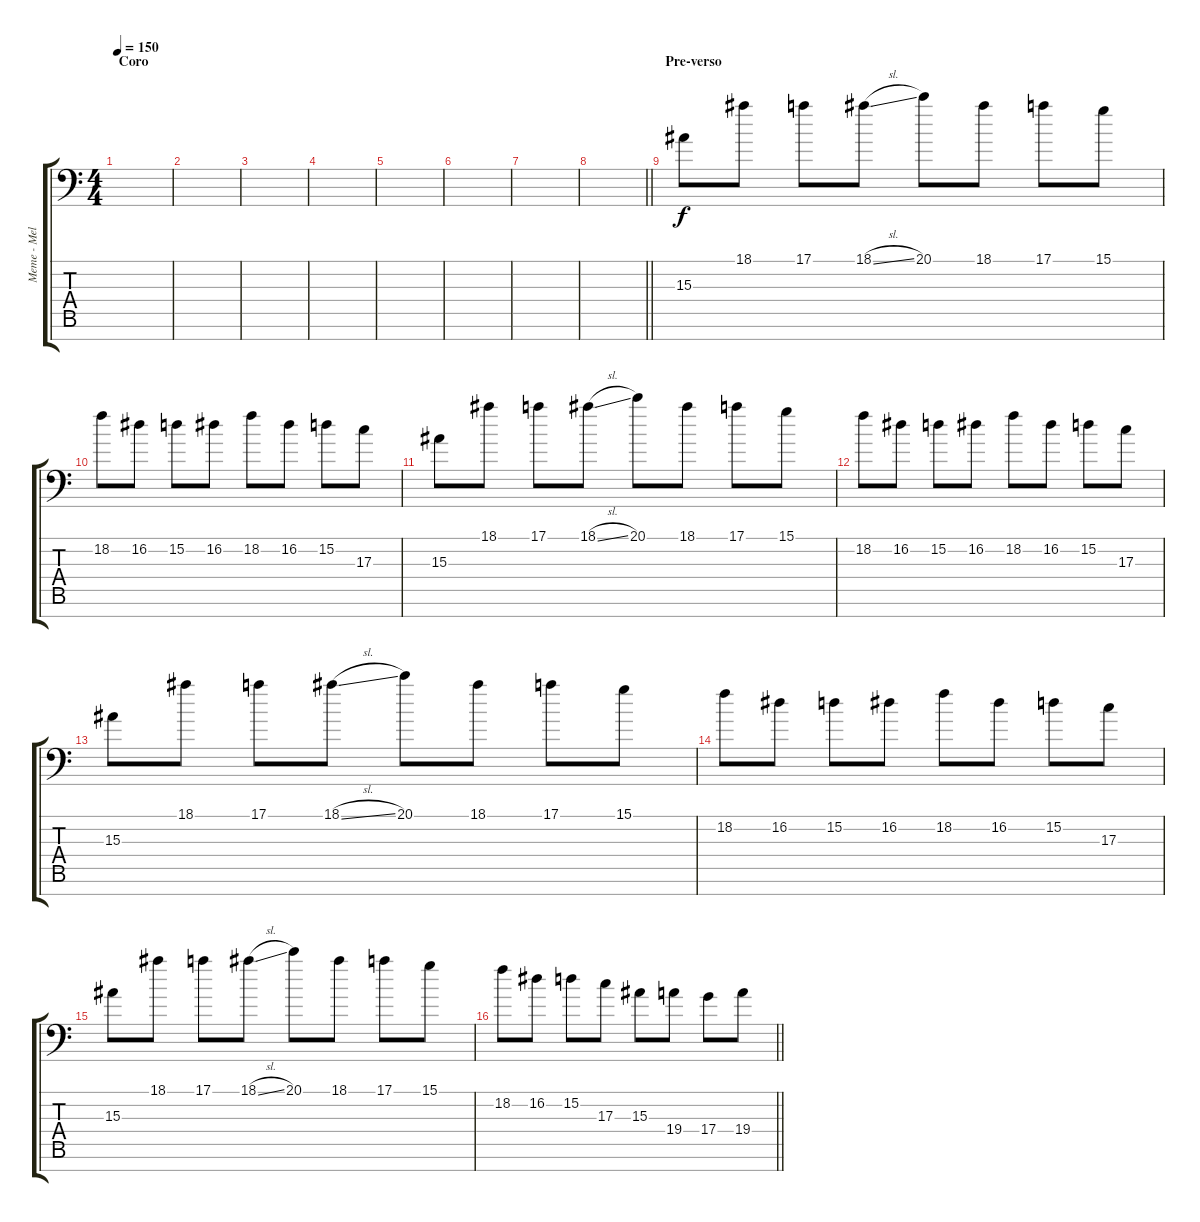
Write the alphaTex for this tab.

\track ("Meme - Melódica" "Meme - Mel") {instrument harmonica}
\staff {score tabs}
\tuning (E4 B3 G3 D3 A2 E2 C-1) {hide}
\ts (4 4)
\section ("" "Coro")
\tempo 150
\clef f4
\ks c
|
|
|
|
|
|
|
\barLineRight lightlight
|
\section ("" "Pre-verso")
15.3.8 18.1.8 17.1.8 18.1{sl}.8 20.1.8 18.1.8 17.1.8 15.1.8 |
18.2.8 16.2.8 15.2.8 16.2.8 18.2.8 16.2.8 15.2.8 17.3.8 |
15.3.8 18.1.8 17.1.8 18.1{sl}.8 20.1.8 18.1.8 17.1.8 15.1.8 |
18.2.8 16.2.8 15.2.8 16.2.8 18.2.8 16.2.8 15.2.8 17.3.8 |
15.3.8 18.1.8 17.1.8 18.1{sl}.8 20.1.8 18.1.8 17.1.8 15.1.8 |
18.2.8 16.2.8 15.2.8 16.2.8 18.2.8 16.2.8 15.2.8 17.3.8 |
15.3.8 18.1.8 17.1.8 18.1{sl}.8 20.1.8 18.1.8 17.1.8 15.1.8 |
\barLineRight lightlight
18.2.8 16.2.8 15.2.8 17.3.8 15.3.8 19.4.8 17.4.8 19.4.8
